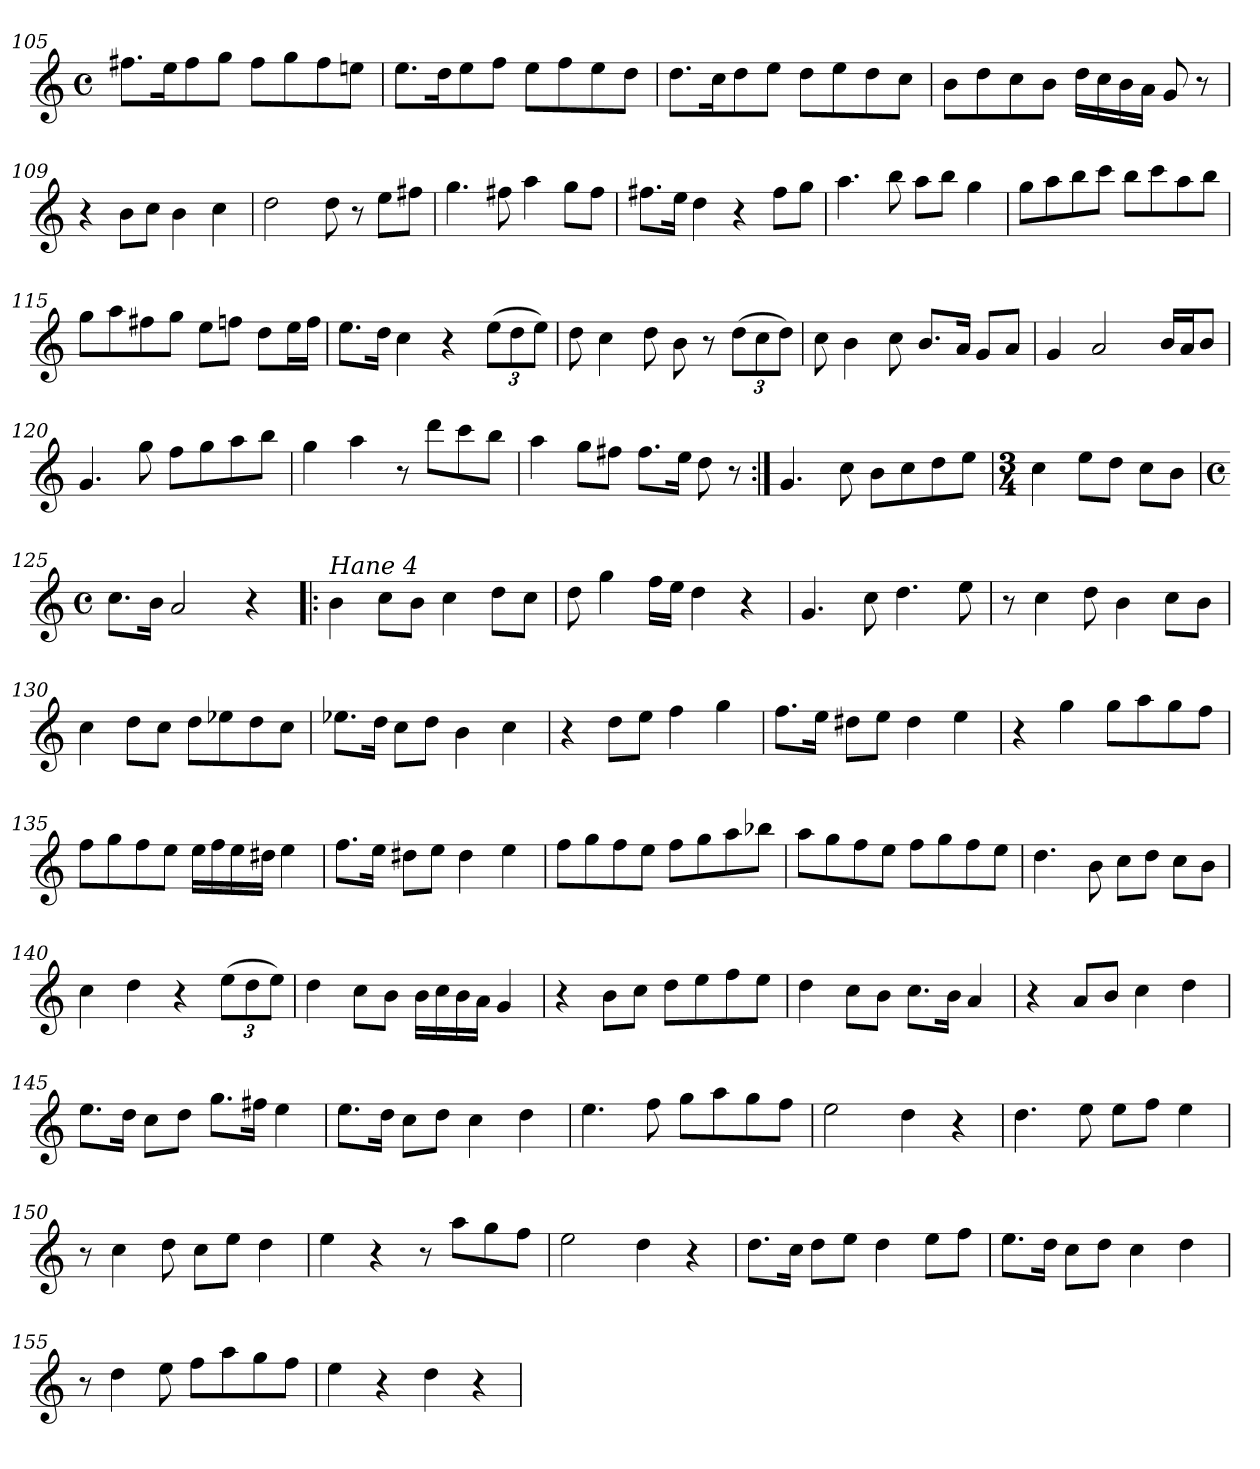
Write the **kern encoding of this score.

**kern
*part1
*staff1
*clefG2
*k[]
*M4/4
*met(c)
=105
8.ff#X\L
16ee\K
8ff#\
8gg\J
8ff#\L
8gg\
8ff#\
8een\J
=106
8.ee\L
16dd\K
8ee\
8ff\J
8ee\L
8ff\
8ee\
8dd\J
=107
8.dd\L
16cc\K
8dd\
8ee\J
8dd\L
8ee\
8dd\
8cc\J
!!LO:LB:g=z
=108
8b\L
8dd\
8cc\
8b\J
16dd\LL
16cc\
16b\
16a\JJ
8g/
8r
=109
4r
8b\L
8cc\J
4b\
4cc\
=110
2dd\
8dd\
8r
8ee\L
8ff#X\J
=111
4.gg\
8ff#X\
4aa\
8gg\L
8ff#\J
=112
8.ff#X\L
16ee\Jk
4dd\
4r
8ff#\L
8gg\J
!!LO:LB:g=z
=113
4.aa\
8bb\
8aa\L
8bb\J
4gg\
=114
8gg\L
8aa\
8bb\
8ccc\J
8bb\L
8ccc\
8aa\
8bb\J
=115
8gg\L
8aa\
8ff#X\
8gg\J
8ee\L
8ffn\J
8dd\L
16ee\L
16ff\JJ
=116
8.ee\L
16dd\Jk
4cc\
4r
*Xbrackettup
(>12ee\L
12dd\
12ee\J)
!!LO:LB:g=z
=117
8dd\
4cc\
8dd\
8b\
8r
(>12dd\L
12cc\
12dd\J)
=118
8cc\
4b\
8cc\
8.b/L
16a/Jk
8g/L
8a/J
=119
4g/
2a/
16b/LL
16a/J
8b/J
=120
4.g/
8gg\
8ff\L
8gg\
8aa\
8bb\J
=121
4gg\
4aa\
8r
8ddd\L
8ccc\
8bb\J
!!LO:LB:g=z
=122
4aa\
8gg\L
8ff#X\J
8.ff#\L
16ee\Jk
8dd\
8r
=123:|!
4.g/
8cc\
8b\L
8cc\
8dd\
8ee\J
=124
*M3/4
4cc\
8ee\L
8dd\J
8cc\L
8b\J
=125
*M4/4
*met(c)
8.cc\L
16b\Jk
2a/
4r
=126!|:
!LO:TX:a:i:t=Hane 4
4b\
8cc\L
8b\J
4cc\
8dd\L
8cc\J
!!LO:PB:g=z
=127
8dd\
4gg\
16ff\LL
16ee\JJ
4dd\
4r
=128
4.g/
8cc\
4.dd\
8ee\
=129
8r
4cc\
8dd\
4b\
8cc\L
8b\J
=130
4cc\
8dd\L
8cc\J
8dd\L
8ee-X\
8dd\
8cc\J
=131
8.ee-X\L
16dd\Jk
8cc\L
8dd\J
4b\
4cc\
!!LO:LB:g=z
=132
4r
8dd\L
8ee\J
4ff\
4gg\
=133
8.ff\L
16ee\Jk
8dd#X\L
8ee\J
4dd#\
4ee\
=134
4r
4gg\
8gg\L
8aa\
8gg\
8ff\J
=135
8ff\L
8gg\
8ff\
8ee\J
16ee\LL
16ff\
16ee\
16dd#X\JJ
4ee\
=136
8.ff\L
16ee\Jk
8dd#X\L
8ee\J
4dd#\
4ee\
!!LO:LB:g=z
=137
8ff\L
8gg\
8ff\
8ee\J
8ff\L
8gg\
8aa\
8bb-X\J
=138
8aa\L
8gg\
8ff\
8ee\J
8ff\L
8gg\
8ff\
8ee\J
=139
4.dd\
8b\
8cc\L
8dd\J
8cc\L
8b\J
=140
4cc\
4dd\
4r
(>12ee\L
12dd\
12ee\J)
!!LO:LB:g=z
=141
4dd\
8cc\L
8b\J
16b\LL
16cc\
16b\
16a\JJ
4g/
=142
4r
8b\L
8cc\J
8dd\L
8ee\
8ff\
8ee\J
=143
4dd\
8cc\L
8b\J
8.cc\L
16b\Jk
4a/
=144
4r
8a/L
8b/J
4cc\
4dd\
=145
8.ee\L
16dd\Jk
8cc\L
8dd\J
8.gg\L
16ff#X\Jk
4ee\
!!LO:LB:g=z
=146
8.ee\L
16dd\Jk
8cc\L
8dd\J
4cc\
4dd\
=147
4.ee\
8ff\
8gg\L
8aa\
8gg\
8ff\J
=148
2ee\
4dd\
4r
=149
4.dd\
8ee\
8ee\L
8ff\J
4ee\
=150
8r
4cc\
8dd\
8cc\L
8ee\J
4dd\
!!LO:LB:g=z
=151
4ee\
4r
8r
8aa\L
8gg\
8ff\J
=152
2ee\
4dd\
4r
=153
8.dd\L
16cc\Jk
8dd\L
8ee\J
4dd\
8ee\L
8ff\J
=154
8.ee\L
16dd\Jk
8cc\L
8dd\J
4cc\
4dd\
=155
8r
4dd\
8ee\
8ff\L
8aa\
8gg\
8ff\J
!!LO:LB:g=z
=156
4ee\
4r
4dd\
4r
=
*-
